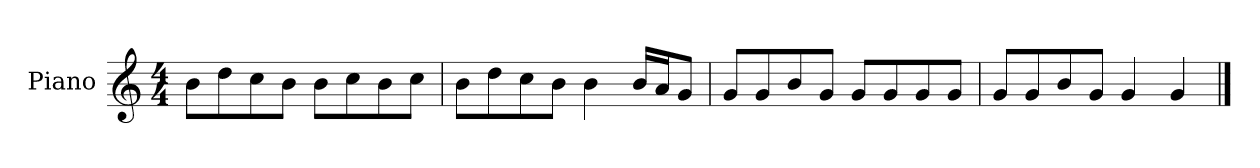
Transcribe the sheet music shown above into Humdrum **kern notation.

**kern
*part1
*staff1
*I"Piano
*I'P-no
*clefG2
*k[]
*M4/4
*MM90
=1
8b\L
8dd\
8cc\
8b\J
8b\L
8cc\
8b\
8cc\J
=2
8b\L
8dd\
8cc\
8b\J
4b\
16b/LL
16a/J
8g/J
=3
8g/L
8g/
8b/
8g/J
8g/L
8g/
8g/
8g/J
=4
8g/L
8g/
8b/
8g/J
4g/
4g/
==
*-
